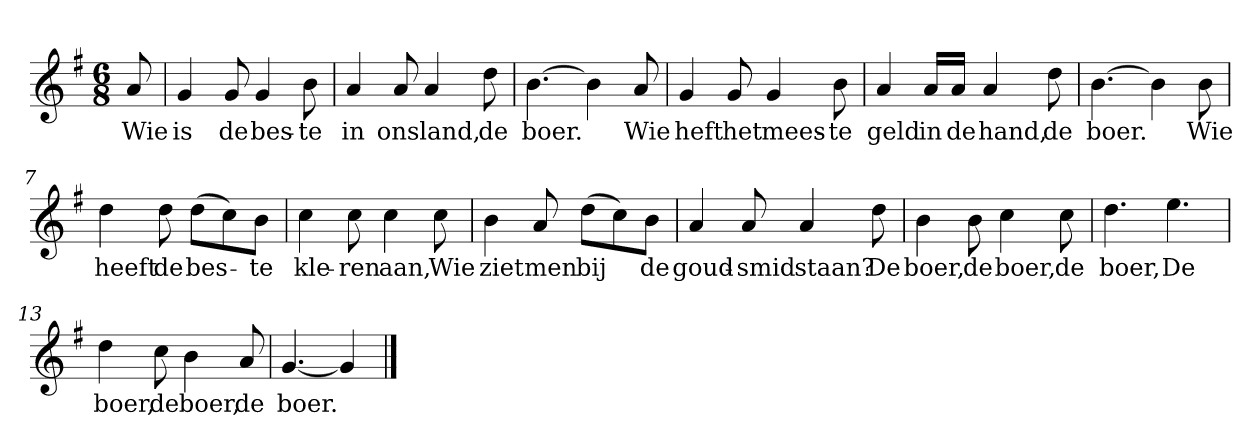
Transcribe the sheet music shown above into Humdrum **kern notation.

**kern	**text
*part1	*part1
*staff1	*staff1
*clefG2	*
*k[f#]	*
*G:	*
*M6/8	*
*MM120	*
=	=
8a	Wie
=1	=1
4g	is
8g	de
4g	bes-
8b	-te
=2	=2
4a	in
8a	ons
4a	land,
8dd	de
=3	=3
[4.b	boer.
4b]	.
8a	Wie
=4	=4
4g	heft
8g	het
4g	mees-
8b	-te
=5	=5
4a	geld
16a/LL	in
16a/JJ	de
4a	hand,
8dd	de
=6	=6
[4.b	boer.
4b]	.
8b	Wie
=7	=7
4dd	heeft
8dd	de
(8dd\L	bes-
8cc\)	.
8b\J	-te
=8	=8
4cc	kle-
8cc	-ren
4cc	aan,
8cc	Wie
=9	=9
4b	ziet
8a	men
(8dd\L	bij
8cc\)	.
8b\J	de
=10	=10
4a	goud-
8a	-smid
4a	staan?
8dd	De
=11	=11
4b	boer,
8b	de
4cc	boer,
8cc	de
=12	=12
4.dd	boer,
4.ee	De
=13	=13
4dd	boer,
8cc	de
4b	boer,
8a	de
=14	=14
[4.g	boer.
4g]	.
==	==
*-	*-
